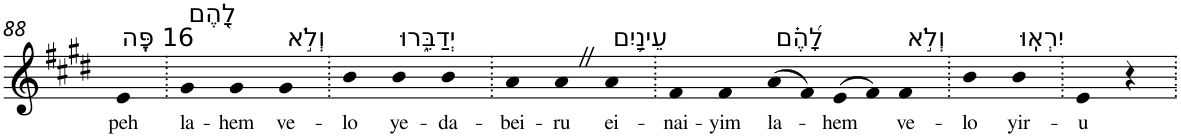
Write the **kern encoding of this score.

**kern	**text
*part1	*part1
*staff1	*staff1
*I"Piano	*
*I'Pno	*
!!LO:PB:g=z
*clefG2	*
*k[f#c#g#d#]	*
*E:	*
=88	=88
!LO:TX:a:t=16 פֶּֽה	!
!	!LO:LY:b
4e	peh
=89.	=89.
!LO:TX:a:t=לָ֭הֶם	!
!	!LO:LY:b
4g#	la-
!	!LO:LY:b
4g#	-hem
!LO:TX:a:t=וְלֹ֣א	!
!	!LO:LY:b
4g#	ve-
=90.	=90.
!	!LO:LY:b
4b	-lo
!LO:TX:a:t=יְדַבֵּ֑רוּ	!
!	!LO:LY:b
4b	ye-
!	!LO:LY:b
4b	-da-
=91.	=91.
!	!LO:LY:b
4a	-bei-
!	!LO:LY:b
4aZ	-ru
!LO:TX:a:t=עֵינַ֥יִם	!
!	!LO:LY:b
4a	ei-
=92.	=92.
!	!LO:LY:b
4f#	-nai-
!	!LO:LY:b
4f#	-yim
!LO:TX:a:t=לָ֝הֶ֗ם	!
!	!LO:LY:b
(>8a	la-
8f#)	.
!	!LO:LY:b
(>8e	-hem
8f#)	.
!LO:TX:a:t=וְלֹ֣א	!
!	!LO:LY:b
4f#	ve-
=93.	=93.
!	!LO:LY:b
4b	-lo
!LO:TX:a:t=יִרְאֽוּ	!
!	!LO:LY:b
4b	yir-
=94.	=94.
!	!LO:LY:b
4e	-u
4r	.
=.	=.
*-	*-
